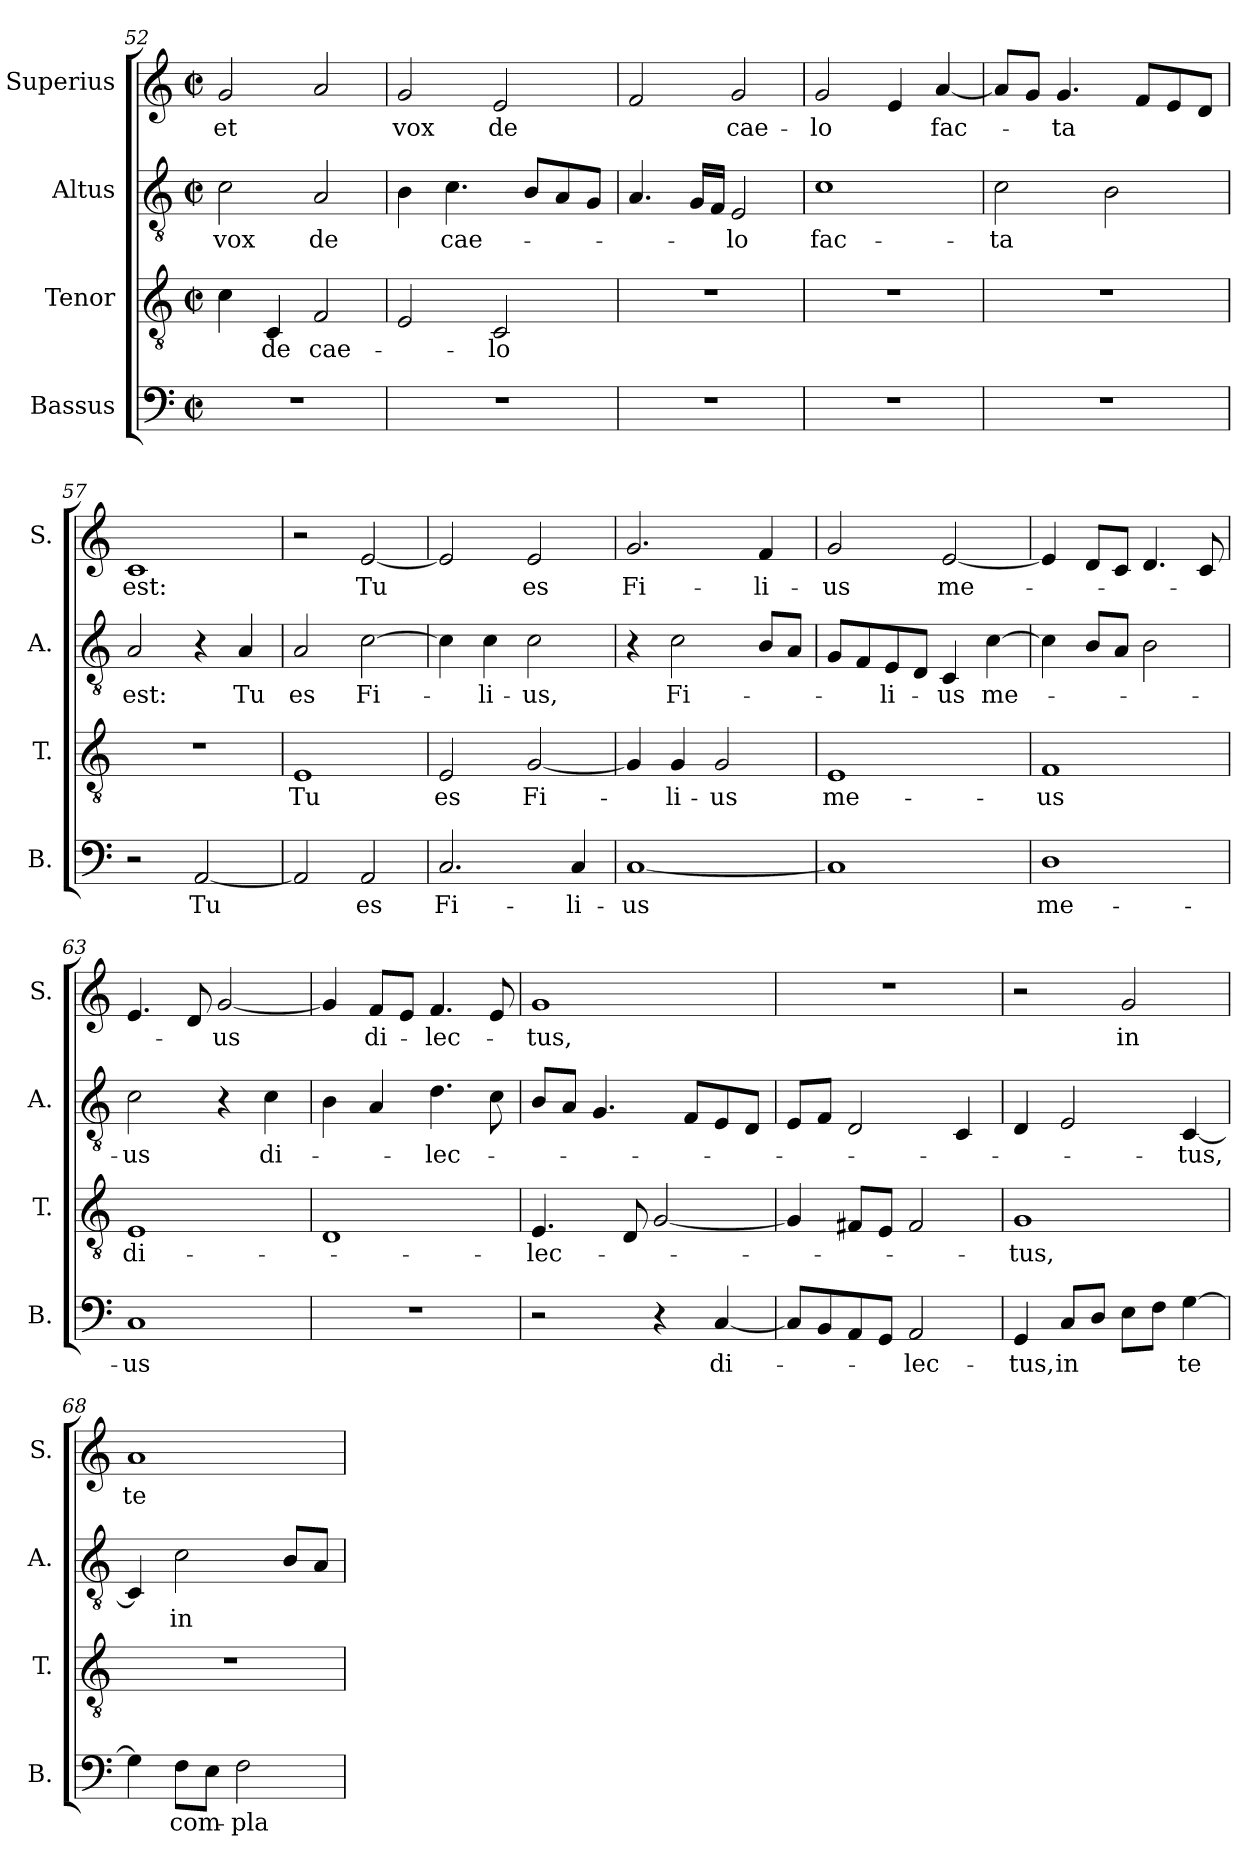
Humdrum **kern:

**kern	**text	**kern	**text	**kern	**text	**kern	**text
*part4	*part4	*part3	*part3	*part2	*part2	*part1	*part1
*staff4	*staff4	*staff3	*staff3	*staff2	*staff2	*staff1	*staff1
*I"Bassus	*	*I"Tenor	*	*I"Altus	*	*I"Superius	*
*I'B.	*	*I'T.	*	*I'A.	*	*I'S.	*
*clefF4	*	*clefGv2	*	*clefGv2	*	*clefG2	*
*	*	*ITrd7c12	*	*ITrd7c12	*	*	*
*M2/2	*	*M2/2	*	*M2/2	*	*M2/2	*
*met(c|)	*	*met(c|)	*	*met(c|)	*	*met(c|)	*
=52	=52	=52	=52	=52	=52	=52	=52
!	!	!	!	!	!LO:LY:b	!	!LO:LY:b
1r	.	4C\	.	2C\	vox	2g/	et
!	!	!	!LO:LY:b	!	!	!	!
.	.	4CC/	de	.	.	.	.
!	!	!	!LO:LY:b	!	!LO:LY:b	!	!
.	.	2FF/	cae-	2AA/	de	2a/	.
=53	=53	=53	=53	=53	=53	=53	=53
!	!	!	!	!	!	!	!LO:LY:b
1r	.	2EE/	.	4BB\	.	2g/	vox
!	!	!	!	!	!LO:LY:b	!	!
.	.	.	.	4.C\	cae-	.	.
!	!	!	!LO:LY:b	!	!	!	!LO:LY:b
.	.	2CC/	-lo	.	.	2e/	de
.	.	.	.	8BBL	.	.	.
.	.	.	.	8AA	.	.	.
.	.	.	.	8GGJ	.	.	.
=54	=54	=54	=54	=54	=54	=54	=54
1r	.	1r	.	4.AA/	.	2f/	.
.	.	.	.	16GGLL	.	.	.
.	.	.	.	16FFJJ	.	.	.
!	!	!	!	!	!LO:LY:b	!	!LO:LY:b
.	.	.	.	2EE/	-lo	2g/	cae-
=55	=55	=55	=55	=55	=55	=55	=55
!	!	!	!	!	!LO:LY:b	!	!LO:LY:b
1r	.	1r	.	1C	fac-	2g/	-lo
.	.	.	.	.	.	4e/	.
!	!	!	!	!	!	!	!LO:LY:b
.	.	.	.	.	.	[4a/	fac-
=56	=56	=56	=56	=56	=56	=56	=56
!	!	!	!	!	!LO:LY:b	!	!
1r	.	1r	.	2C\	-ta	8aL]	.
.	.	.	.	.	.	8gJ	.
!	!	!	!	!	!	!	!LO:LY:b
.	.	.	.	.	.	4.g/	-ta
.	.	.	.	2BB\	.	.	.
.	.	.	.	.	.	8fL	.
.	.	.	.	.	.	8e	.
.	.	.	.	.	.	8dJ	.
!!LO:LB:g=z
=57	=57	=57	=57	=57	=57	=57	=57
!	!	!	!	!	!LO:LY:b	!	!LO:LY:b
2r	.	1r	.	2AA/	est:	1c	est:
!	!LO:LY:b	!	!	!	!	!	!
[2AA/	Tu	.	.	4r	.	.	.
!	!	!	!	!	!LO:LY:b	!	!
.	.	.	.	4AA/	Tu	.	.
=58	=58	=58	=58	=58	=58	=58	=58
!	!	!	!LO:LY:b	!	!LO:LY:b	!	!
2AA/]	.	1EE	Tu	2AA/	es	2r	.
!	!LO:LY:b	!	!	!	!LO:LY:b	!	!LO:LY:b
2AA/	es	.	.	[2C\	Fi-	[2e/	Tu
=59	=59	=59	=59	=59	=59	=59	=59
!	!LO:LY:b	!	!LO:LY:b	!	!	!	!
2.C/	Fi-	2EE/	es	4C\]	.	2e/]	.
!	!	!	!	!	!LO:LY:b	!	!
.	.	.	.	4C\	-li-	.	.
!	!	!	!LO:LY:b	!	!LO:LY:b	!	!LO:LY:b
.	.	[2GG/	Fi-	2C\	-us,	2e/	es
!	!LO:LY:b	!	!	!	!	!	!
4C/	-li-	.	.	.	.	.	.
=60	=60	=60	=60	=60	=60	=60	=60
!	!LO:LY:b	!	!	!	!	!	!LO:LY:b
[1C	-us	4GG/]	.	4r	.	2.g/	Fi-
!	!	!	!LO:LY:b	!	!LO:LY:b	!	!
.	.	4GG/	-li-	2C\	Fi-	.	.
!	!	!	!LO:LY:b	!	!	!	!
.	.	2GG/	-us	.	.	.	.
!	!	!	!	!	!	!	!LO:LY:b
.	.	.	.	8BBL	.	4f/	-li-
.	.	.	.	8AAJ	.	.	.
=61	=61	=61	=61	=61	=61	=61	=61
!	!	!	!LO:LY:b	!	!	!	!LO:LY:b
1C]	.	1EE	me-	8GGL	.	2g/	-us
.	.	.	.	8FF	.	.	.
!	!	!	!	!	!LO:LY:b	!	!
.	.	.	.	8EE	-li-	.	.
.	.	.	.	8DDJ	.	.	.
!	!	!	!	!	!LO:LY:b	!	!LO:LY:b
.	.	.	.	4CC/	-us	[2e/	me-
!	!	!	!	!	!LO:LY:b	!	!
.	.	.	.	[4C\	me-	.	.
=62	=62	=62	=62	=62	=62	=62	=62
!	!LO:LY:b	!	!LO:LY:b	!	!	!	!
1D	me-	1FF	-us	4C\]	.	4e/]	.
.	.	.	.	8BBL	.	8dL	.
.	.	.	.	8AAJ	.	8cJ	.
.	.	.	.	2BB\	.	4.d/	.
.	.	.	.	.	.	8c/	.
!!LO:LB:g=z
=63	=63	=63	=63	=63	=63	=63	=63
!	!LO:LY:b	!	!LO:LY:b	!	!LO:LY:b	!	!
1C	-us	1EE	di-	2C\	-us	4.e/	.
.	.	.	.	.	.	8d/	.
!	!	!	!	!	!	!	!LO:LY:b
.	.	.	.	4r	.	[2g/	-us
!	!	!	!	!	!LO:LY:b	!	!
.	.	.	.	4C\	di-	.	.
=64	=64	=64	=64	=64	=64	=64	=64
1r	.	1DD	.	4BB\	.	4g/]	.
!	!	!	!	!	!	!	!LO:LY:b
.	.	.	.	4AA/	.	8fL	di-
.	.	.	.	.	.	8eJ	.
!	!	!	!	!	!LO:LY:b	!	!LO:LY:b
.	.	.	.	4.D\	-lec-	4.f/	-lec-
.	.	.	.	8C\	.	8e/	.
=65	=65	=65	=65	=65	=65	=65	=65
!	!	!	!LO:LY:b	!	!	!	!LO:LY:b
2r	.	4.EE/	-lec-	8BBL	.	1g	-tus,
.	.	.	.	8AAJ	.	.	.
.	.	.	.	4.GG/	.	.	.
.	.	8DD/	.	.	.	.	.
4r	.	[2GG/	.	.	.	.	.
.	.	.	.	8FFL	.	.	.
!	!LO:LY:b	!	!	!	!	!	!
[4C/	di-	.	.	8EE	.	.	.
.	.	.	.	8DDJ	.	.	.
=66	=66	=66	=66	=66	=66	=66	=66
8CL]	.	4GG/]	.	8EEL	.	1r	.
8BB	.	.	.	8FFJ	.	.	.
8AA	.	8FF#XL	.	2DD/	.	.	.
8GGJ	.	8EEJ	.	.	.	.	.
!	!LO:LY:b	!	!	!	!	!	!
2AA/	-lec-	2FF#/	.	.	.	.	.
.	.	.	.	4CC/	.	.	.
=67	=67	=67	=67	=67	=67	=67	=67
!	!LO:LY:b	!	!LO:LY:b	!	!	!	!
4GG/	-tus,	1GG	-tus,	4DD/	.	2r	.
!	!LO:LY:b	!	!	!	!	!	!
8CL	in	.	.	2EE/	.	.	.
8DJ	.	.	.	.	.	.	.
!	!	!	!	!	!	!	!LO:LY:b
8EL	.	.	.	.	.	2g/	in
8FJ	.	.	.	.	.	.	.
!	!LO:LY:b	!	!	!	!LO:LY:b	!	!
[4G\	te	.	.	[4CC/	-tus,	.	.
!!LO:PB:g=z
=68	=68	=68	=68	=68	=68	=68	=68
!	!	!	!	!	!	!	!LO:LY:b
4G\]	.	1r	.	4CC/]	.	1a	te
!	!LO:LY:b	!	!	!	!LO:LY:b	!	!
8FL	com-	.	.	2C\	in	.	.
8EJ	.	.	.	.	.	.	.
!	!LO:LY:b	!	!	!	!	!	!
2F\	-pla-	.	.	.	.	.	.
.	.	.	.	8BBL	.	.	.
.	.	.	.	8AAJ	.	.	.
=	=	=	=	=	=	=	=
*-	*-	*-	*-	*-	*-	*-	*-
